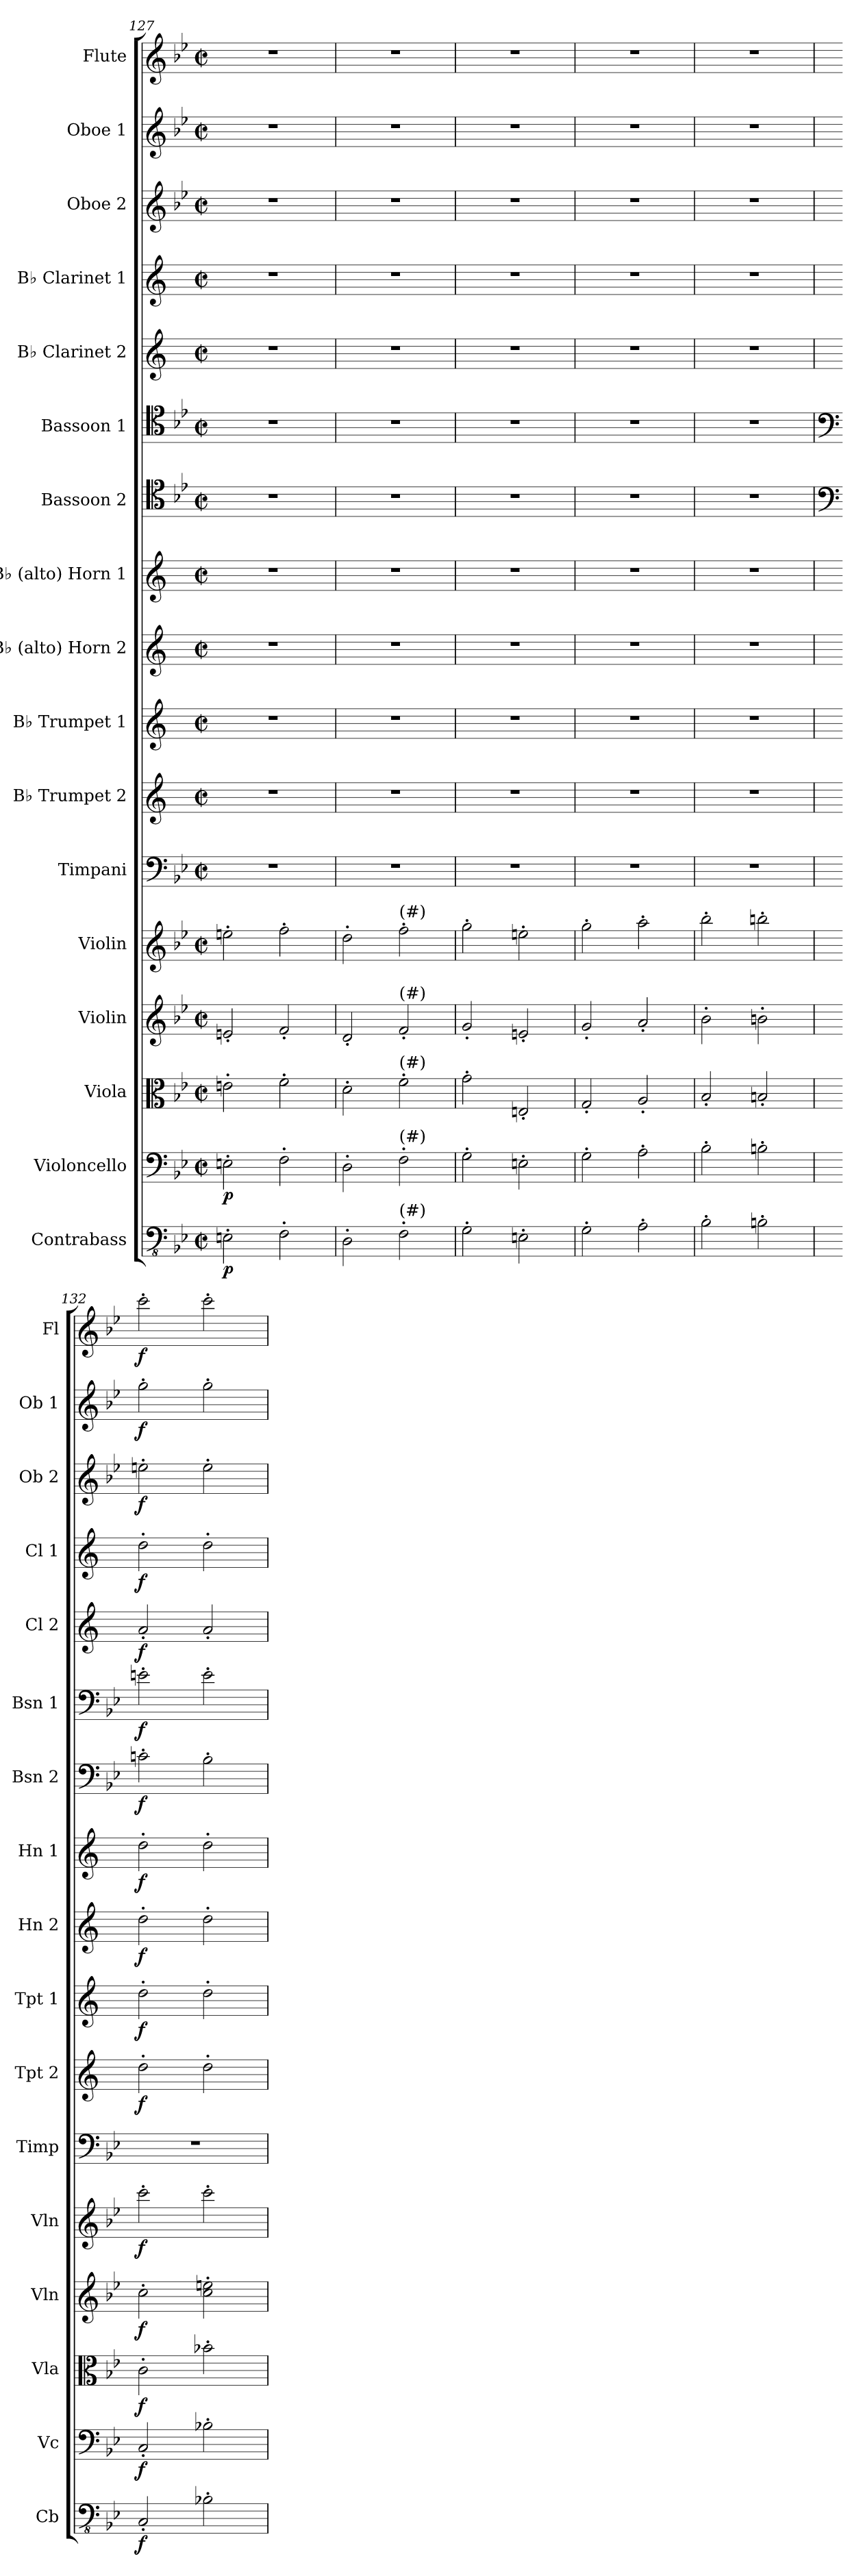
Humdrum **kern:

**kern	**dynam	**kern	**dynam	**kern	**dynam	**kern	**dynam	**kern	**dynam	**kern	**kern	**dynam	**kern	**dynam	**kern	**dynam	**kern	**dynam	**kern	**dynam	**kern	**dynam	**kern	**dynam	**kern	**dynam	**kern	**dynam	**kern	**dynam	**kern	**dynam
*part17	*part17	*part16	*part16	*part15	*part15	*part14	*part14	*part13	*part13	*part12	*part11	*part11	*part10	*part10	*part9	*part9	*part8	*part8	*part7	*part7	*part6	*part6	*part5	*part5	*part4	*part4	*part3	*part3	*part2	*part2	*part1	*part1
*staff17	*staff17	*staff16	*staff16	*staff15	*staff15	*staff14	*staff14	*staff13	*staff13	*staff12	*staff11	*staff11	*staff10	*staff10	*staff9	*staff9	*staff8	*staff8	*staff7	*staff7	*staff6	*staff6	*staff5	*staff5	*staff4	*staff4	*staff3	*staff3	*staff2	*staff2	*staff1	*staff1
*I"Contrabass	*	*I"Violoncello	*	*I"Viola	*	*I"Violin	*	*I"Violin	*	*I"Timpani	*I"B♭ Trumpet 2	*	*I"B♭ Trumpet 1	*	*I"B♭ (alto) Horn 2	*	*I"B♭ (alto) Horn 1	*	*I"Bassoon 2	*	*I"Bassoon 1	*	*I"B♭ Clarinet 2	*	*I"B♭ Clarinet 1	*	*I"Oboe 2	*	*I"Oboe 1	*	*I"Flute	*
*I'Cb	*	*I'Vc	*	*I'Vla	*	*I'Vln	*	*I'Vln	*	*I'Timp	*I'Tpt 2	*	*I'Tpt 1	*	*I'Hn 2	*	*I'Hn 1	*	*I'Bsn 2	*	*I'Bsn 1	*	*I'Cl 2	*	*I'Cl 1	*	*I'Ob 2	*	*I'Ob 1	*	*I'Fl	*
*clefFv4	*	*clefF4	*	*clefC3	*	*clefG2	*	*clefG2	*	*clefF4	*clefG2	*	*clefG2	*	*clefG2	*	*clefG2	*	*clefC4	*	*clefC4	*	*clefG2	*	*clefG2	*	*clefG2	*	*clefG2	*	*clefG2	*
*	*	*	*	*	*	*	*	*	*	*	*ITrd1c2	*	*ITrd1c2	*	*ITrd1c2	*	*ITrd1c2	*	*	*	*	*	*ITrd1c2	*	*ITrd1c2	*	*	*	*	*	*	*
*k[b-e-]	*	*k[b-e-]	*	*k[b-e-]	*	*k[b-e-]	*	*k[b-e-]	*	*k[b-e-]	*k[b-e-]	*	*k[b-e-]	*	*k[b-e-]	*	*k[b-e-]	*	*k[b-e-]	*	*k[b-e-]	*	*k[b-e-]	*	*k[b-e-]	*	*k[b-e-]	*	*k[b-e-]	*	*k[b-e-]	*
*M2/2	*	*M2/2	*	*M2/2	*	*M2/2	*	*M2/2	*	*M2/2	*M2/2	*	*M2/2	*	*M2/2	*	*M2/2	*	*M2/2	*	*M2/2	*	*M2/2	*	*M2/2	*	*M2/2	*	*M2/2	*	*M2/2	*
*met(c|)	*	*met(c|)	*	*met(c|)	*	*met(c|)	*	*met(c|)	*	*met(c|)	*met(c|)	*	*met(c|)	*	*met(c|)	*	*met(c|)	*	*met(c|)	*	*met(c|)	*	*met(c|)	*	*met(c|)	*	*met(c|)	*	*met(c|)	*	*met(c|)	*
=127	=127	=127	=127	=127	=127	=127	=127	=127	=127	=127	=127	=127	=127	=127	=127	=127	=127	=127	=127	=127	=127	=127	=127	=127	=127	=127	=127	=127	=127	=127	=127	=127
!	!LO:DY:b	!	!LO:DY:b	!	!	!	!	!	!	!	!	!	!	!	!	!	!	!	!	!	!	!	!	!	!	!	!	!	!	!	!	!
2EEn'\	p	2En'\	p	2en'\	.	2en'/	.	2een'\	.	1r	1r	.	1r	.	1r	.	1r	.	1r	.	1r	.	1r	.	1r	.	1r	.	1r	.	1r	.
2FF'\	.	2F'\	.	2f'\	.	2f'/	.	2ff'\	.	.	.	.	.	.	.	.	.	.	.	.	.	.	.	.	.	.	.	.	.	.	.	.
=128	=128	=128	=128	=128	=128	=128	=128	=128	=128	=128	=128	=128	=128	=128	=128	=128	=128	=128	=128	=128	=128	=128	=128	=128	=128	=128	=128	=128	=128	=128	=128	=128
2DD'\	.	2D'\	.	2d'\	.	2d'/	.	2dd'\	.	1r	1r	.	1r	.	1r	.	1r	.	1r	.	1r	.	1r	.	1r	.	1r	.	1r	.	1r	.
!	!	!	!	!	!	!	!	!LO:TX:a:t=(#)	!	!	!	!	!	!	!	!	!	!	!	!	!	!	!	!	!	!	!	!	!	!	!	!
!	!	!	!	!	!	!LO:TX:a:t=(#)	!	!	!	!	!	!	!	!	!	!	!	!	!	!	!	!	!	!	!	!	!	!	!	!	!	!
!	!	!	!	!LO:TX:a:t=(#)	!	!	!	!	!	!	!	!	!	!	!	!	!	!	!	!	!	!	!	!	!	!	!	!	!	!	!	!
!	!	!LO:TX:a:t=(#)	!	!	!	!	!	!	!	!	!	!	!	!	!	!	!	!	!	!	!	!	!	!	!	!	!	!	!	!	!	!
!LO:TX:a:t=(#)	!	!	!	!	!	!	!	!	!	!	!	!	!	!	!	!	!	!	!	!	!	!	!	!	!	!	!	!	!	!	!	!
2FF'\	.	2F'\	.	2f'\	.	2f'/	.	2ff'\	.	.	.	.	.	.	.	.	.	.	.	.	.	.	.	.	.	.	.	.	.	.	.	.
=129	=129	=129	=129	=129	=129	=129	=129	=129	=129	=129	=129	=129	=129	=129	=129	=129	=129	=129	=129	=129	=129	=129	=129	=129	=129	=129	=129	=129	=129	=129	=129	=129
2GG'\	.	2G'\	.	2g'\	.	2g'/	.	2gg'\	.	1r	1r	.	1r	.	1r	.	1r	.	1r	.	1r	.	1r	.	1r	.	1r	.	1r	.	1r	.
2EEn'\	.	2En'\	.	2En'/	.	2en'/	.	2een'\	.	.	.	.	.	.	.	.	.	.	.	.	.	.	.	.	.	.	.	.	.	.	.	.
=130	=130	=130	=130	=130	=130	=130	=130	=130	=130	=130	=130	=130	=130	=130	=130	=130	=130	=130	=130	=130	=130	=130	=130	=130	=130	=130	=130	=130	=130	=130	=130	=130
2GG'\	.	2G'\	.	2G'/	.	2g'/	.	2gg'\	.	1r	1r	.	1r	.	1r	.	1r	.	1r	.	1r	.	1r	.	1r	.	1r	.	1r	.	1r	.
2AA'\	.	2A'\	.	2A'/	.	2a'/	.	2aa'\	.	.	.	.	.	.	.	.	.	.	.	.	.	.	.	.	.	.	.	.	.	.	.	.
=131	=131	=131	=131	=131	=131	=131	=131	=131	=131	=131	=131	=131	=131	=131	=131	=131	=131	=131	=131	=131	=131	=131	=131	=131	=131	=131	=131	=131	=131	=131	=131	=131
2BB-'\	.	2B-'\	.	2B-'/	.	2b-'\	.	2bb-'\	.	1r	1r	.	1r	.	1r	.	1r	.	1r	.	1r	.	1r	.	1r	.	1r	.	1r	.	1r	.
2BBn'\	.	2Bn'\	.	2Bn'/	.	2bn'\	.	2bbn'\	.	.	.	.	.	.	.	.	.	.	.	.	.	.	.	.	.	.	.	.	.	.	.	.
=132	=132	=132	=132	=132	=132	=132	=132	=132	=132	=132	=132	=132	=132	=132	=132	=132	=132	=132	=132	=132	=132	=132	=132	=132	=132	=132	=132	=132	=132	=132	=132	=132
*	*	*	*	*	*	*	*	*	*	*	*	*	*	*	*	*	*	*	*clefF4	*	*clefF4	*	*	*	*	*	*	*	*	*	*	*
!	!LO:DY:b	!	!LO:DY:b	!	!LO:DY:b	!	!LO:DY:b	!	!LO:DY:b	!	!	!LO:DY:b	!	!LO:DY:b	!	!LO:DY:b	!	!LO:DY:b	!	!LO:DY:b	!	!LO:DY:b	!	!LO:DY:b	!	!LO:DY:b	!	!LO:DY:b	!	!LO:DY:b	!	!LO:DY:b
2CC'/	f	2C'/	f	2c'\	f	2cc'\	f	2ccc'\	f	1r	2cc'\	f	2cc'\	f	2cc'\	f	2cc'\	f	2cn'\	f	2en'\	f	2g'/	f	2cc'\	f	2een'\	f	2gg'\	f	2ccc'\	f
2BB-X'\	.	2B-X'\	.	2b-X'\	.	2cc\' 2een\'	.	2ccc'\	.	.	2cc'\	.	2cc'\	.	2cc'\	.	2cc'\	.	2B-'\	.	2e'\	.	2g'/	.	2cc'\	.	2ee'\	.	2gg'\	.	2ccc'\	.
=	=	=	=	=	=	=	=	=	=	=	=	=	=	=	=	=	=	=	=	=	=	=	=	=	=	=	=	=	=	=	=	=
*-	*-	*-	*-	*-	*-	*-	*-	*-	*-	*-	*-	*-	*-	*-	*-	*-	*-	*-	*-	*-	*-	*-	*-	*-	*-	*-	*-	*-	*-	*-	*-	*-
